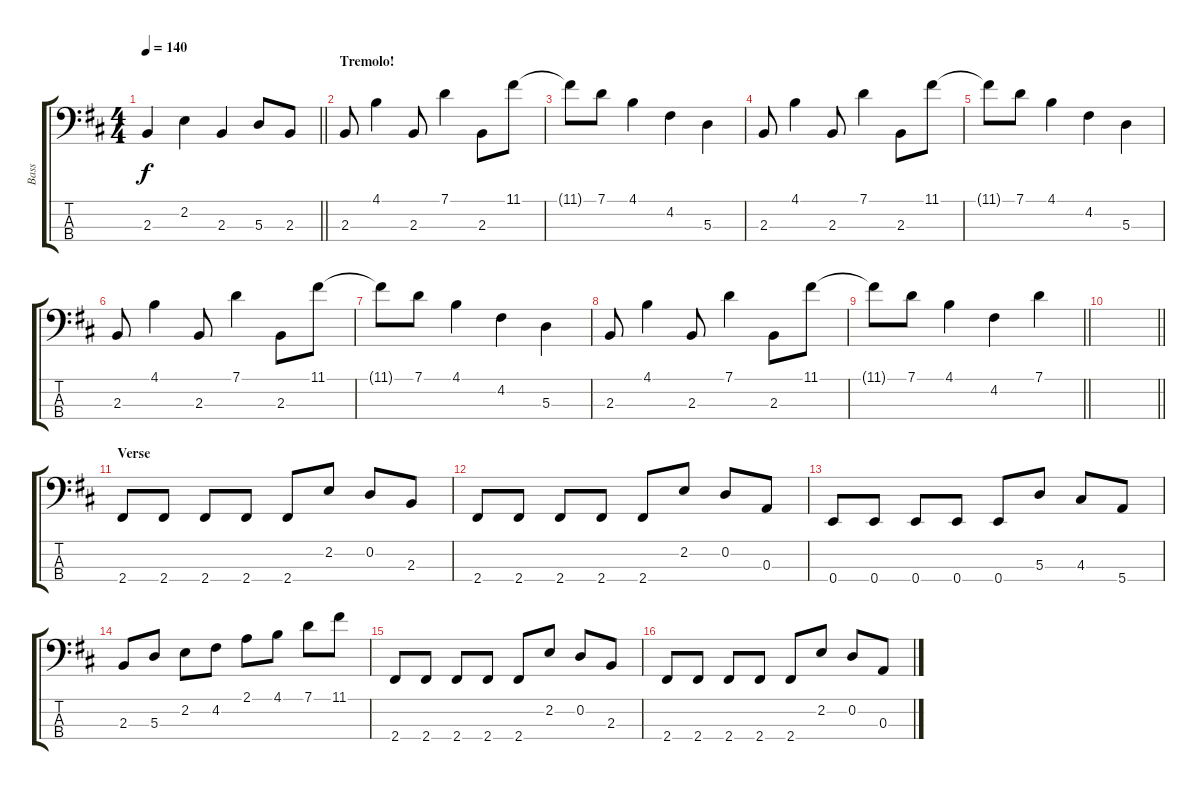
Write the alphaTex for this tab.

\track ("Bass" "Bass") {instrument electricbassfinger}
\staff {score tabs}
\tuning (G2 D2 A1 E1) {hide}
\ts (4 4)
\tempo 140
\clef f4
\barLineRight lightlight
\ks bminor
2.3.4{dy f} 2.2.4 2.3.4 5.3.8 2.3.8 |
\section ("" "Tremolo!")
\ks d
2.3.8 4.1.4 2.3.8 7.1.4 2.3.8 11.1.8 |
11.1{t}.8 7.1.8 4.1.4 4.2.4 5.3.4 |
2.3.8 4.1.4 2.3.8 7.1.4 2.3.8 11.1.8 |
11.1{t}.8 7.1.8 4.1.4 4.2.4 5.3.4 |
2.3.8 4.1.4 2.3.8 7.1.4 2.3.8 11.1.8 |
11.1{t}.8 7.1.8 4.1.4 4.2.4 5.3.4 |
2.3.8 4.1.4 2.3.8 7.1.4 2.3.8 11.1.8 |
\barLineRight lightlight
11.1{t}.8 7.1.8 4.1.4 4.2.4 7.1.4 |
\barLineRight lightlight
|
\section ("" "Verse")
\ks bminor
2.4.8 2.4.8 2.4.8 2.4.8 2.4.8 2.2.8 0.2.8 2.3.8 |
2.4.8 2.4.8 2.4.8 2.4.8 2.4.8 2.2.8 0.2.8 0.3.8 |
\ks d
0.4.8 0.4.8 0.4.8 0.4.8 0.4.8 5.3.8 4.3.8 5.4.8 |
2.3.8 5.3.8 2.2.8 4.2.8 2.1.8 4.1.8 7.1.8 11.1.8 |
2.4.8 2.4.8 2.4.8 2.4.8 2.4.8 2.2.8 0.2.8 2.3.8 |
2.4.8 2.4.8 2.4.8 2.4.8 2.4.8 2.2.8 0.2.8 0.3.8
